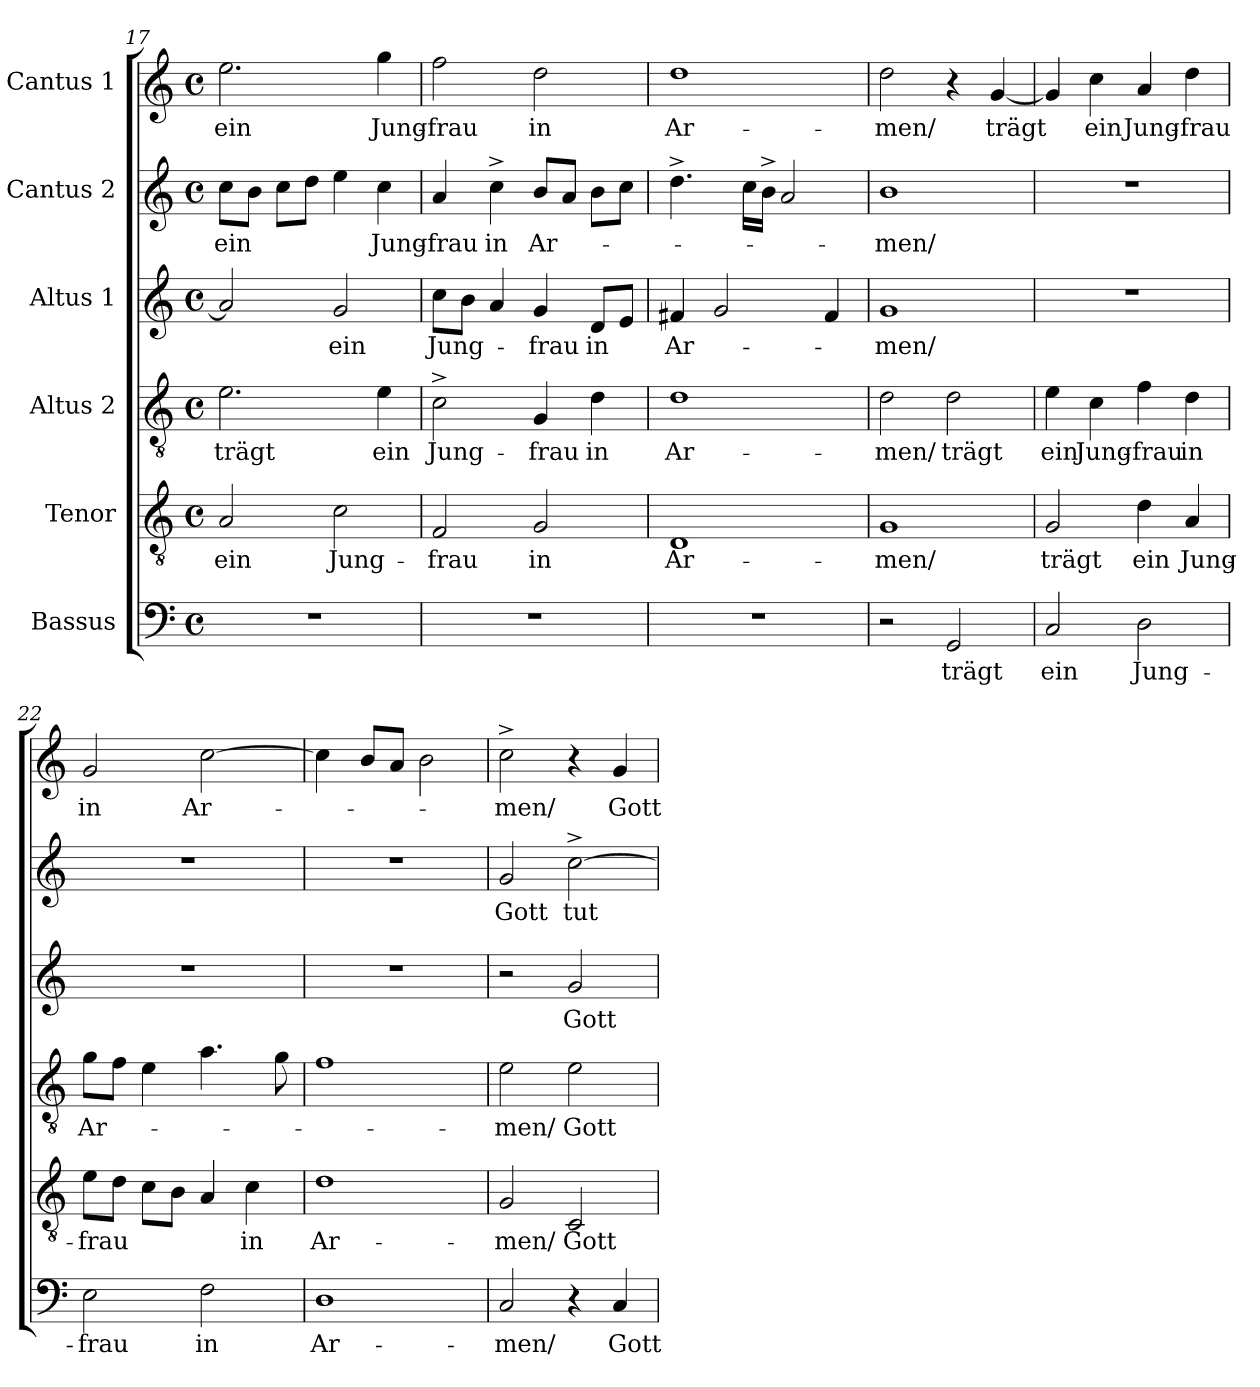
**kern	**text	**kern	**text	**kern	**text	**kern	**text	**kern	**text	**kern	**text
*part6	*part6	*part5	*part5	*part4	*part4	*part3	*part3	*part2	*part2	*part1	*part1
*staff6	*staff6	*staff5	*staff5	*staff4	*staff4	*staff3	*staff3	*staff2	*staff2	*staff1	*staff1
*I"Bassus	*	*I"Tenor	*	*I"Altus 2	*	*I"Altus 1	*	*I"Cantus 2	*	*I"Cantus 1	*
!!LO:PB:g=z
*clefF4	*	*clefGv2	*	*clefGv2	*	*clefG2	*	*clefG2	*	*clefG2	*
*M4/4	*	*M4/4	*	*M4/4	*	*M4/4	*	*M4/4	*	*M4/4	*
*met(c)	*	*met(c)	*	*met(c)	*	*met(c)	*	*met(c)	*	*met(c)	*
=17	=17	=17	=17	=17	=17	=17	=17	=17	=17	=17	=17
!	!	!	!LO:LY:b:cj	!	!LO:LY:b:cj	!	!	!	!LO:LY:b:cj	!	!LO:LY:b:cj
1r	.	2A/	ein	2.e\	trägt	2a/]	.	8cc\L	ein	2.ee\	ein
.	.	.	.	.	.	.	.	8b\J	.	.	.
.	.	.	.	.	.	.	.	8cc\L	.	.	.
.	.	.	.	.	.	.	.	8dd\J	.	.	.
!	!	!	!LO:LY:b:cj	!	!	!	!LO:LY:b:cj	!	!	!	!
.	.	2c\	Jung-	.	.	2g/	ein	4ee\	.	.	.
!	!	!	!	!	!LO:LY:b:cj	!	!	!	!LO:LY:b:cj	!	!LO:LY:b:cj
.	.	.	.	4e\	ein	.	.	4cc\	Jung-	4gg\	Jung-
=18	=18	=18	=18	=18	=18	=18	=18	=18	=18	=18	=18
!	!	!	!LO:LY:b:cj	!	!LO:LY:b:cj	!	!LO:LY:b:cj	!	!LO:LY:b:cj	!	!LO:LY:b:cj
1r	.	2F/	-frau	2c^<\	Jung-	8cc\L	Jung-	4a/	-frau	2ff\	-frau
.	.	.	.	.	.	8b\J	.	.	.	.	.
!	!	!	!	!	!	!	!	!	!LO:LY:b:cj	!	!
.	.	.	.	.	.	4a/	.	4cc^<\	in	.	.
!	!	!	!LO:LY:b:cj	!	!LO:LY:b:cj	!	!LO:LY:b:cj	!	!LO:LY:b:cj	!	!LO:LY:b:cj
.	.	2G/	in	4G/	-frau	4g/	-frau	8b/L	Ar-	2dd\	in
.	.	.	.	.	.	.	.	8a/J	.	.	.
!	!	!	!	!	!LO:LY:b:cj	!	!LO:LY:b:cj	!	!	!	!
.	.	.	.	4d\	in	8d/L	in	8b\L	.	.	.
.	.	.	.	.	.	8e/J	.	8cc\J	.	.	.
=19	=19	=19	=19	=19	=19	=19	=19	=19	=19	=19	=19
!	!	!	!LO:LY:b:cj	!	!LO:LY:b:cj	!	!LO:LY:b:cj	!	!	!	!LO:LY:b:cj
1r	.	1D	Ar-	1d	Ar-	4f#X/	Ar-	4.dd^<\	.	1dd	Ar-
.	.	.	.	.	.	2g/	.	.	.	.	.
.	.	.	.	.	.	.	.	16cc\L	.	.	.
.	.	.	.	.	.	.	.	16b^<\J	.	.	.
.	.	.	.	.	.	.	.	2a/	.	.	.
.	.	.	.	.	.	4f#/	.	.	.	.	.
=20	=20	=20	=20	=20	=20	=20	=20	=20	=20	=20	=20
!	!	!	!LO:LY:b:cj	!	!LO:LY:b:cj	!	!LO:LY:b:cj	!	!LO:LY:b:cj	!	!LO:LY:b:cj
2r	.	1G	-men/	2d\	-men/	1g	-men/	1b	-men/	2dd\	-men/
!	!LO:LY:b:cj	!	!	!	!LO:LY:b:cj	!	!	!	!	!	!
2GG/	trägt	.	.	2d\	trägt	.	.	.	.	4r	.
!	!	!	!	!	!	!	!	!	!	!	!LO:LY:b:cj
.	.	.	.	.	.	.	.	.	.	[<4g/	trägt
=21	=21	=21	=21	=21	=21	=21	=21	=21	=21	=21	=21
!	!LO:LY:b:cj	!	!LO:LY:b:cj	!	!LO:LY:b:cj	!	!	!	!	!	!
2C/	ein	2G/	trägt	4e\	ein	1r	.	1r	.	4g/]	.
!	!	!	!	!	!LO:LY:b	!	!	!	!	!	!LO:LY:b:cj
.	.	.	.	4c\	Jung-	.	.	.	.	4cc\	ein
!	!LO:LY:b:cj	!	!LO:LY:b:cj	!	!LO:LY:b:rj	!	!	!	!	!	!LO:LY:b
2D\	Jung-	4d\	ein	4f\	-frau	.	.	.	.	4a/	Jung-
!	!	!	!LO:LY:b:cj	!	!LO:LY:b:cj	!	!	!	!	!	!LO:LY:b:rj
.	.	4A/	Jung-	4d\	in	.	.	.	.	4dd\	-frau
=22	=22	=22	=22	=22	=22	=22	=22	=22	=22	=22	=22
!	!LO:LY:b:cj	!	!LO:LY:b:cj	!	!LO:LY:b:cj	!	!	!	!	!	!LO:LY:b:cj
2E\	-frau	8e\L	-frau	8g\L	Ar-	1r	.	1r	.	2g/	in
.	.	8d\J	.	8f\J	.	.	.	.	.	.	.
.	.	8c\L	.	4e\	.	.	.	.	.	.	.
.	.	8B\J	.	.	.	.	.	.	.	.	.
!	!LO:LY:b:cj	!	!	!	!	!	!	!	!	!	!LO:LY:b:cj
2F\	in	4A/	.	4.a\	.	.	.	.	.	[>2cc\	Ar-
!	!	!	!LO:LY:b:cj	!	!	!	!	!	!	!	!
.	.	4c\	in	.	.	.	.	.	.	.	.
.	.	.	.	8g\	.	.	.	.	.	.	.
!!LO:LB:g=z
=23	=23	=23	=23	=23	=23	=23	=23	=23	=23	=23	=23
!	!LO:LY:b:cj	!	!LO:LY:b:cj	!	!	!	!	!	!	!	!
1D	Ar-	1d	Ar-	1f	.	1r	.	1r	.	4cc\]	.
.	.	.	.	.	.	.	.	.	.	8b/L	.
.	.	.	.	.	.	.	.	.	.	8a/J	.
.	.	.	.	.	.	.	.	.	.	2b\	.
=24	=24	=24	=24	=24	=24	=24	=24	=24	=24	=24	=24
!	!LO:LY:b:cj	!	!LO:LY:b:cj	!	!LO:LY:b:cj	!	!	!	!LO:LY:b:cj	!	!LO:LY:b:cj
2C/	-men/	2G/	-men/	2e\	-men/	2r	.	2g/	Gott	2cc^<\	-men/
!	!	!	!LO:LY:b:cj	!	!LO:LY:b:cj	!	!LO:LY:b:cj	!	!LO:LY:b:cj	!	!
4r	.	2C/	Gott	2e\	Gott	2g/	Gott	[>2cc^<\	tut	4r	.
!	!LO:LY:b:cj	!	!	!	!	!	!	!	!	!	!LO:LY:b:cj
4C/	Gott	.	.	.	.	.	.	.	.	4g/	Gott
=	=	=	=	=	=	=	=	=	=	=	=
*-	*-	*-	*-	*-	*-	*-	*-	*-	*-	*-	*-
